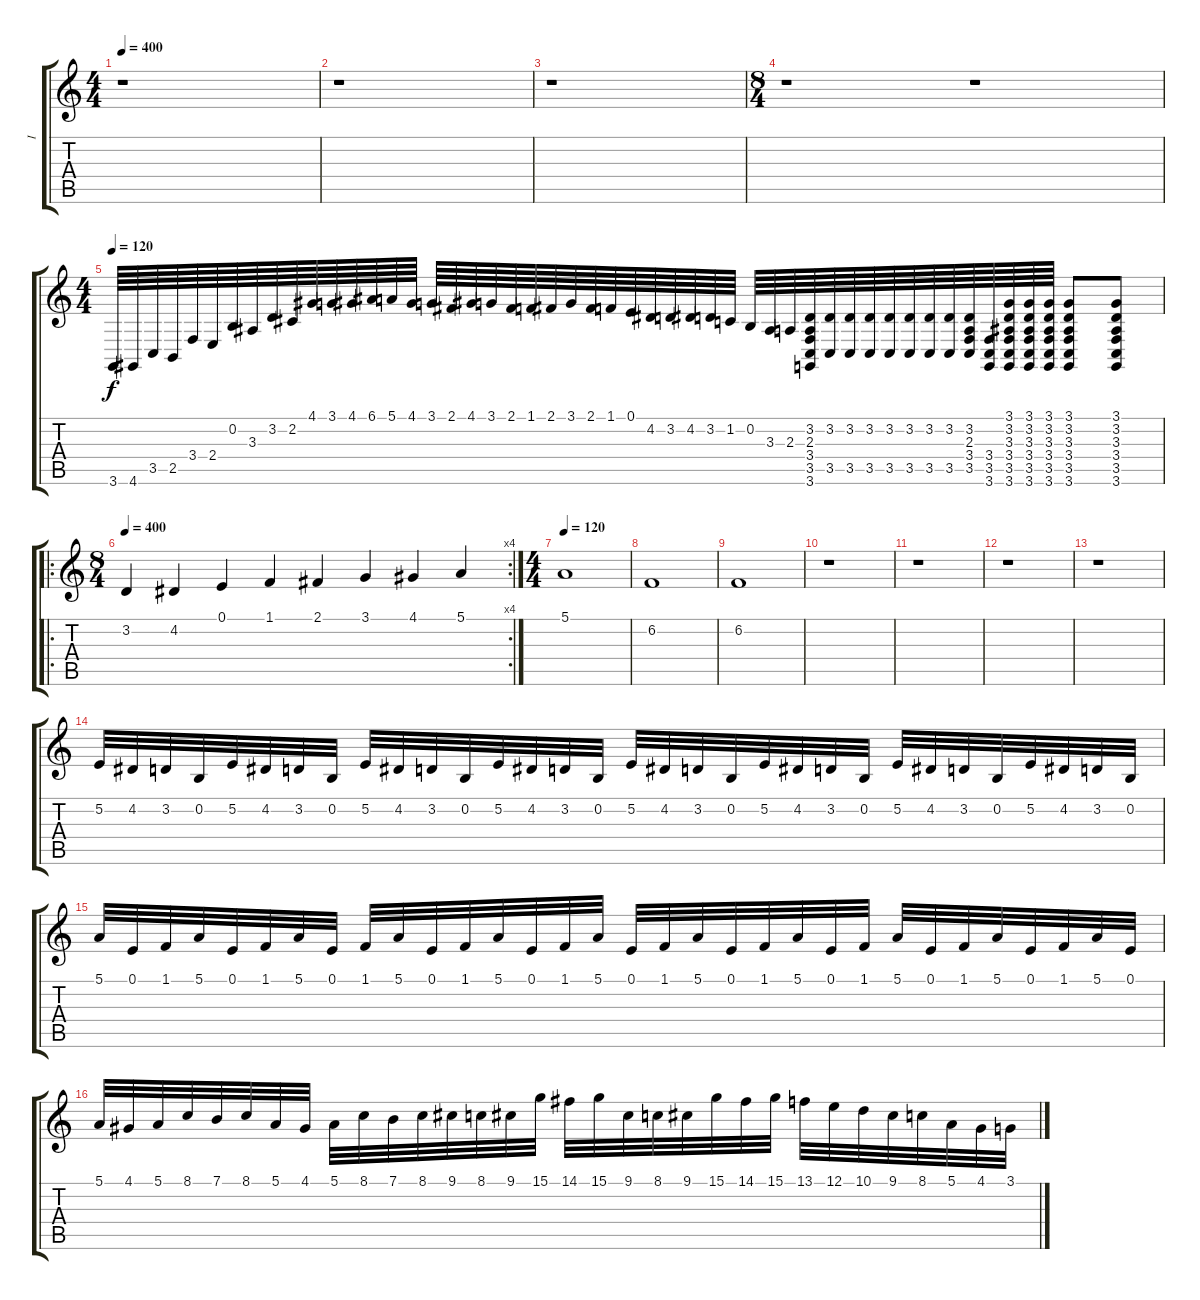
\track ("I" "I") {instrument fx3crystal}
\staff {score tabs}
\tuning (E4 B3 G3 D3 A2 E2) {hide}
\ts (4 4)
\tempo 400
\clef g2
\ks c
r.1{dy f} |
r.1 |
r.1 |
\ts (8 4)
r.1 r.1 |
\ts (4 4)
\tempo 120
3.6.64 4.6.64 3.5.64 2.5.64 3.4.64 2.4.64 0.2.64 3.3.64 3.2.64 2.2.64 4.1.64 3.1.64 4.1.64 6.1.64 5.1.64 4.1.64 3.1.64 2.1.64 4.1.64 3.1.64 2.1.64 1.1.64 2.1.64 3.1.64 2.1.64 1.1.64 0.1.64 4.2.64 3.2.64 4.2.64 3.2.64 1.2.64 0.2.64 3.3.64 2.3.64 (3.2 2.3 3.4 3.5 3.6).64 (3.2 3.5).64 (3.2 3.5).64 (3.2 3.5).64 (3.2 3.5).64 (3.2 3.5).64 (3.2 3.5).64 (3.2 3.5).64 (3.2 2.3 3.4 3.5).64 (3.4 3.5 3.6).64 (3.1 3.2 3.3 3.4 3.5 3.6).64 (3.1 3.2 3.3 3.4 3.5 3.6).64 (3.1 3.2 3.3 3.4 3.5 3.6).64 (3.1 3.2 3.3 3.4 3.5 3.6).8 (3.1 3.2 3.3 3.4 3.5 3.6).8 |
\ro
\rc 4
\ts (8 4)
\tempo 400
3.2.4 4.2.4 0.1.4 1.1.4 2.1.4 3.1.4 4.1.4 5.1.4 |
\ts (4 4)
\tempo 120
5.1.1 |
6.2.1 |
6.2.1 |
r.1 |
r.1 |
r.1 |
r.1 |
5.2.32 4.2.32 3.2.32 0.2.32 5.2.32 4.2.32 3.2.32 0.2.32 5.2.32 4.2.32 3.2.32 0.2.32 5.2.32 4.2.32 3.2.32 0.2.32 5.2.32 4.2.32 3.2.32 0.2.32 5.2.32 4.2.32 3.2.32 0.2.32 5.2.32 4.2.32 3.2.32 0.2.32 5.2.32 4.2.32 3.2.32 0.2.32 |
5.1.32 0.1.32 1.1.32 5.1.32 0.1.32 1.1.32 5.1.32 0.1.32 1.1.32 5.1.32 0.1.32 1.1.32 5.1.32 0.1.32 1.1.32 5.1.32 0.1.32 1.1.32 5.1.32 0.1.32 1.1.32 5.1.32 0.1.32 1.1.32 5.1.32 0.1.32 1.1.32 5.1.32 0.1.32 1.1.32 5.1.32 0.1.32 |
5.1.32 4.1.32 5.1.32 8.1.32 7.1.32 8.1.32 5.1.32 4.1.32 5.1.32 8.1.32 7.1.32 8.1.32 9.1.32 8.1.32 9.1.32 15.1.32 14.1.32 15.1.32 9.1.32 8.1.32 9.1.32 15.1.32 14.1.32 15.1.32 13.1.32 12.1.32 10.1.32 9.1.32 8.1.32 5.1.32 4.1.32 3.1.32
